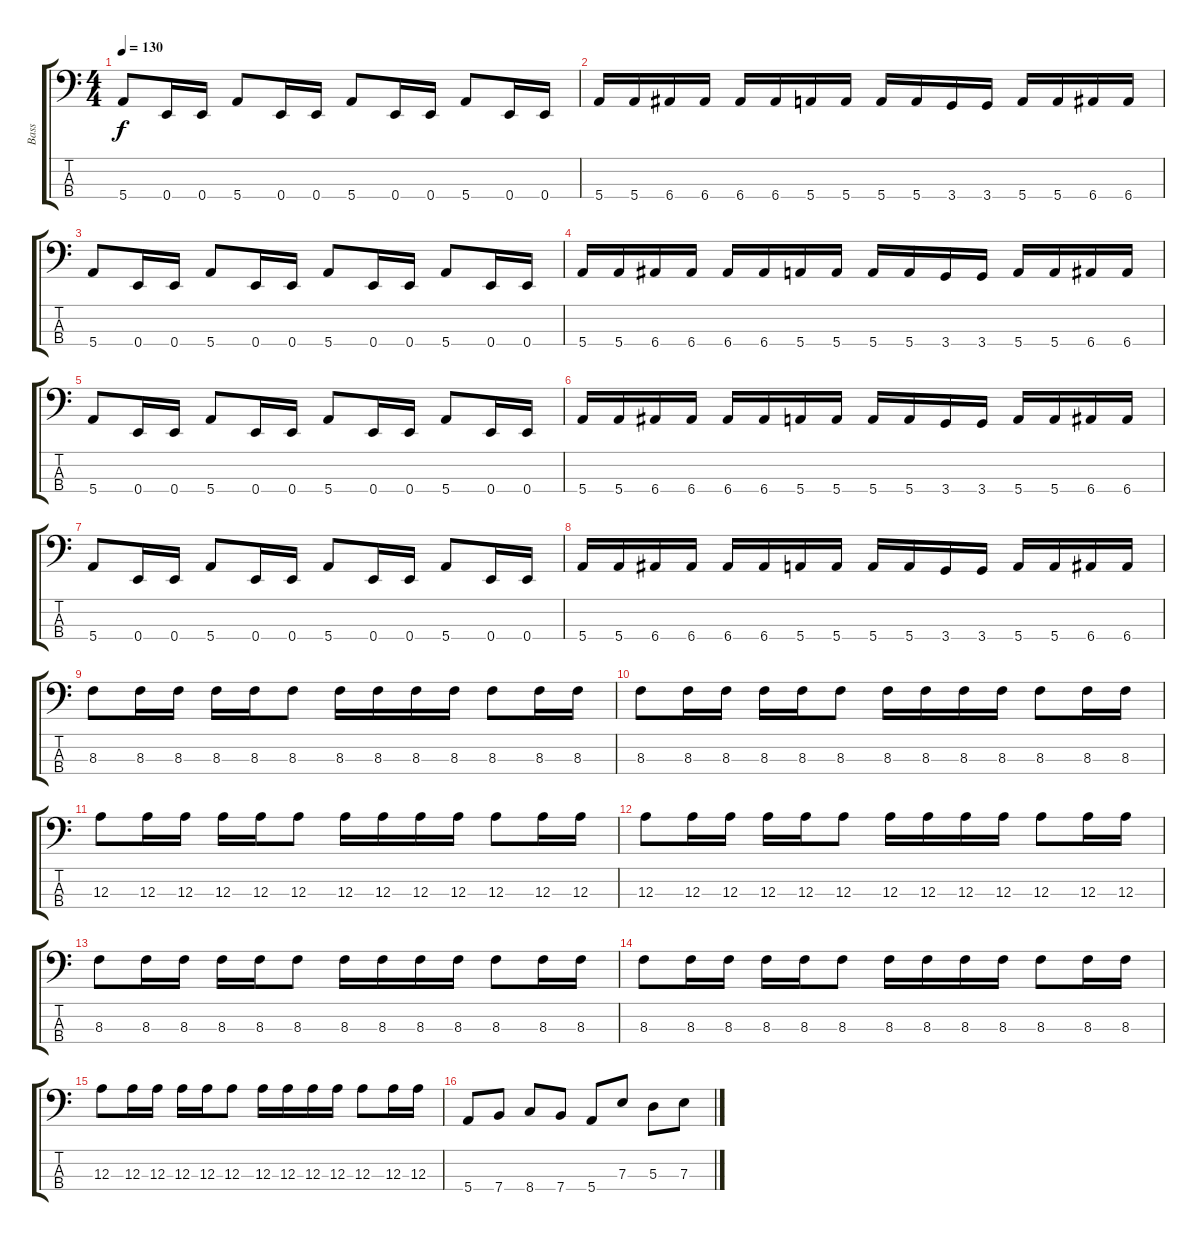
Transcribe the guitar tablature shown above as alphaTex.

\track ("Bass" "Bass") {instrument electricbasspick}
\staff {score tabs}
\tuning (G2 D2 A1 E1) {hide}
\ts (4 4)
\tempo 130
\clef f4
\ks c
5.4.8{dy f} 0.4.16 0.4.16 5.4.8 0.4.16 0.4.16 5.4.8 0.4.16 0.4.16 5.4.8 0.4.16 0.4.16 |
5.4.16 5.4.16 6.4.16 6.4.16 6.4.16 6.4.16 5.4.16 5.4.16 5.4.16 5.4.16 3.4.16 3.4.16 5.4.16 5.4.16 6.4.16 6.4.16 |
5.4.8 0.4.16 0.4.16 5.4.8 0.4.16 0.4.16 5.4.8 0.4.16 0.4.16 5.4.8 0.4.16 0.4.16 |
5.4.16 5.4.16 6.4.16 6.4.16 6.4.16 6.4.16 5.4.16 5.4.16 5.4.16 5.4.16 3.4.16 3.4.16 5.4.16 5.4.16 6.4.16 6.4.16 |
5.4.8 0.4.16 0.4.16 5.4.8 0.4.16 0.4.16 5.4.8 0.4.16 0.4.16 5.4.8 0.4.16 0.4.16 |
5.4.16 5.4.16 6.4.16 6.4.16 6.4.16 6.4.16 5.4.16 5.4.16 5.4.16 5.4.16 3.4.16 3.4.16 5.4.16 5.4.16 6.4.16 6.4.16 |
5.4.8 0.4.16 0.4.16 5.4.8 0.4.16 0.4.16 5.4.8 0.4.16 0.4.16 5.4.8 0.4.16 0.4.16 |
5.4.16 5.4.16 6.4.16 6.4.16 6.4.16 6.4.16 5.4.16 5.4.16 5.4.16 5.4.16 3.4.16 3.4.16 5.4.16 5.4.16 6.4.16 6.4.16 |
8.3.8 8.3.16 8.3.16 8.3.16 8.3.16 8.3.8 8.3.16 8.3.16 8.3.16 8.3.16 8.3.8 8.3.16 8.3.16 |
8.3.8 8.3.16 8.3.16 8.3.16 8.3.16 8.3.8 8.3.16 8.3.16 8.3.16 8.3.16 8.3.8 8.3.16 8.3.16 |
12.3.8 12.3.16 12.3.16 12.3.16 12.3.16 12.3.8 12.3.16 12.3.16 12.3.16 12.3.16 12.3.8 12.3.16 12.3.16 |
12.3.8 12.3.16 12.3.16 12.3.16 12.3.16 12.3.8 12.3.16 12.3.16 12.3.16 12.3.16 12.3.8 12.3.16 12.3.16 |
8.3.8 8.3.16 8.3.16 8.3.16 8.3.16 8.3.8 8.3.16 8.3.16 8.3.16 8.3.16 8.3.8 8.3.16 8.3.16 |
8.3.8 8.3.16 8.3.16 8.3.16 8.3.16 8.3.8 8.3.16 8.3.16 8.3.16 8.3.16 8.3.8 8.3.16 8.3.16 |
12.3.8 12.3.16 12.3.16 12.3.16 12.3.16 12.3.8 12.3.16 12.3.16 12.3.16 12.3.16 12.3.8 12.3.16 12.3.16 |
5.4.8 7.4.8 8.4.8 7.4.8 5.4.8 7.3.8 5.3.8 7.3.8
